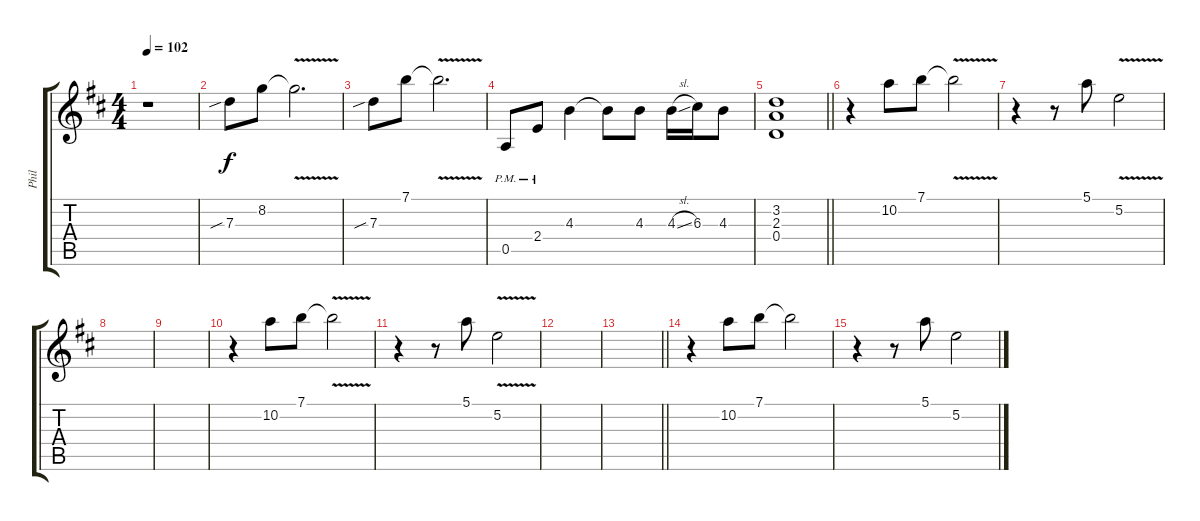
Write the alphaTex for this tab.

\track ("Phil" "Phil") {instrument distortionguitar}
\staff {score tabs}
\tuning (E4 B3 G3 D3 A2 E2) {hide}
\ts (4 4)
\tempo 102
\clef g2
\ks d
r.1{dy f} |
7.3{sib}.8 8.2.8 8.2{v t}.2{d} |
7.3{sib}.8 7.1.8 7.1{v t}.2{d} |
0.5{pm}.8 2.4{pm}.8 4.3.4 4.3{t}.8 4.3.8 4.3{sl}.16 6.3.16 4.3.8 |
\barLineRight lightlight
(3.2 2.3 0.4).1 |
r.4 10.2.8 7.1.8 7.1{v t}.2 |
r.4 r.8 5.1.8 5.2{v}.2 |
|
|
r.4 10.2.8 7.1.8 7.1{v t}.2 |
r.4 r.8 5.1.8 5.2{v}.2 |
|
\barLineRight lightlight
|
r.4 10.2.8 7.1.8 7.1{t}.2 |
r.4 r.8 5.1.8 5.2.2
